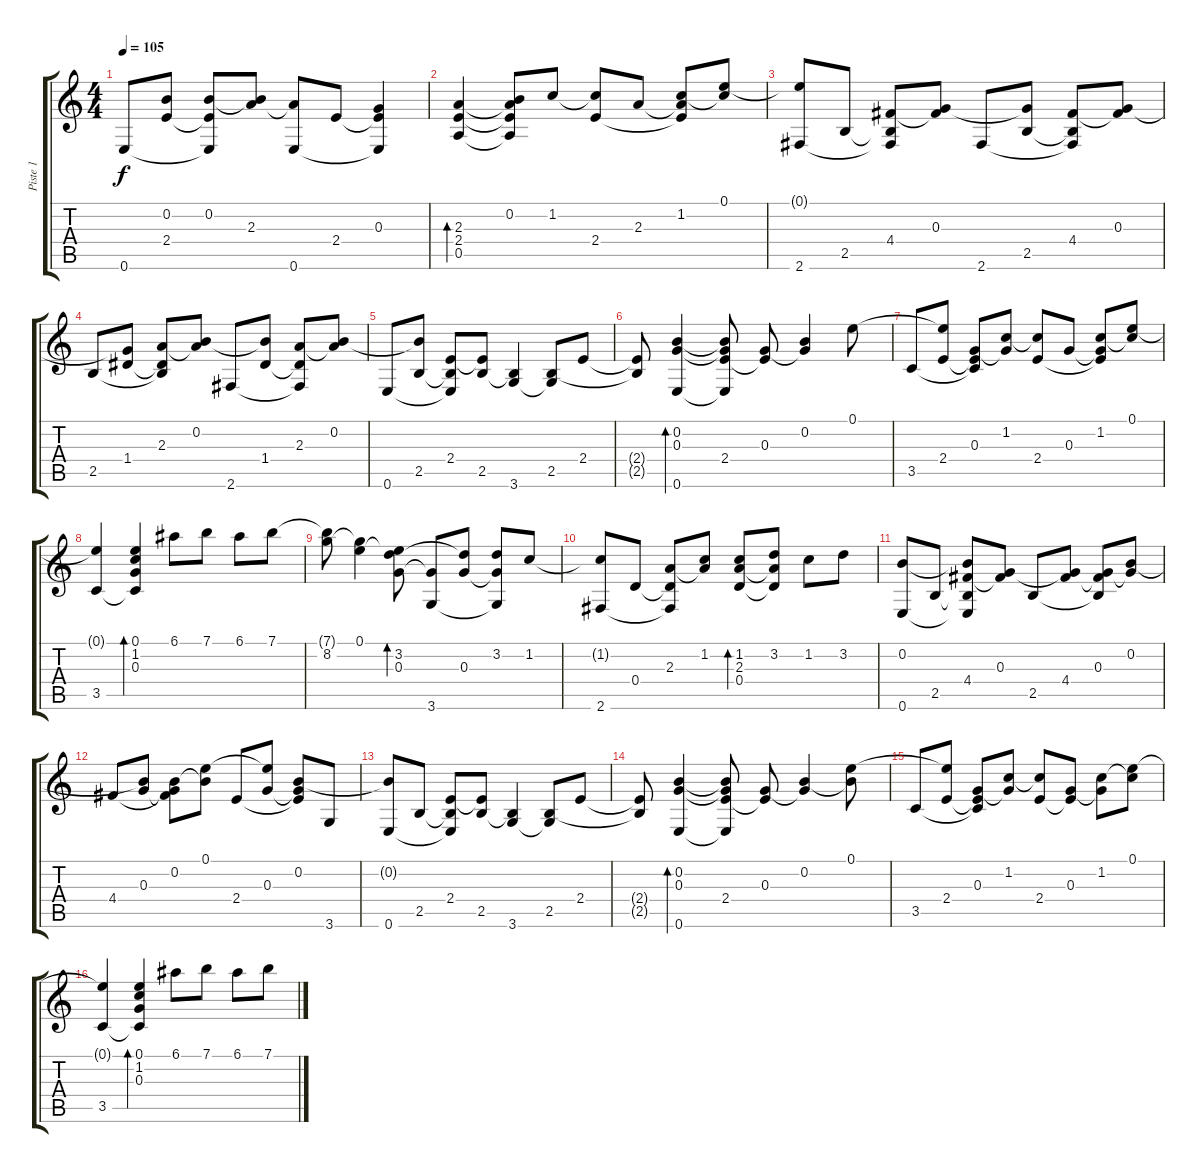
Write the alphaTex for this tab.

\track ("Piste 1" "Piste 1") {instrument acousticguitarsteel}
\staff {score tabs}
\tuning (E4 B3 G3 D3 A2 E2) {hide}
\ts (4 4)
\tempo 105
\clef g2
\ks c
0.6.8{dy f} (0.2{t} 2.4).8 (0.2 2.4{t} 0.6{t}).8 (0.2{t} 2.3).8 (2.3{t} 0.6).8 2.4.8 (0.3 2.4{t} 0.6{t}).4 |
(2.3 2.4 0.5).4{bd 240} (0.2 2.3{t} 2.4{t} 0.5{t}).8 1.2.8 (1.2{t} 2.4).8 2.3.8 (1.2 2.3{t} 2.4{t}).8 (0.1 1.2{t}).8 |
(0.1{t} 2.6).8 2.5.8 (4.4 2.5{t} 2.6{t}).8 (0.3 4.4{t}).8 2.6.8 (0.3{t} 2.5).8 (4.4 2.5{t} 2.6{t}).8 (0.3 4.4{t}).8 |
2.5.8 (0.3{t} 1.4).8 (2.3 1.4{t} 2.5{t}).8 (0.2 2.3{t}).8 2.6.8 (0.2{t} 1.4).8 (2.3 1.4{t} 2.6{t}).8 (0.2 2.3{t}).8 |
0.6.8 (0.2{t} 2.5).8 (2.4 2.5{t} 0.6{t}).8 (2.4{t} 2.5).8 (2.5{t} 3.6).4 (2.5 3.6{t}).8 2.4.8 |
(2.4{t} 2.5{t}).8 (0.2 0.3 0.6).4{bd 240} (0.2{t} 0.3{t} 2.4 0.6{t}).8 (0.3 2.4{t}).8 (0.2 0.3{t}).4 0.1.8 |
3.5.8 (0.1{t} 2.4).8 (0.3 2.4{t} 3.5{t}).8 (1.2 0.3{t}).8 (1.2{t} 2.4).8 0.3.8 (1.2 0.3{t} 2.4{t}).8 (0.1 1.2{t}).8 |
(0.1{t} 3.5).4 (0.1 1.2 0.3 3.5{t}).4{bd 240} 6.1.8 7.1.8 6.1.8 7.1.8 |
(7.1{t} 8.2).8 (0.1 8.2{t}).4 (0.1{t} 3.2 0.3).8{bd 240} (0.3{t} 3.6).8 (3.2{t} 0.3).8 (3.2 0.3{t} 3.6{t}).8 1.2.8 |
(1.2{t} 2.6).8 0.4.8 (2.3 0.4{t} 2.6{t}).8 (1.2 2.3{t}).8 (1.2 2.3 0.4).8{bd 240} (3.2 2.3{t} 0.4{t}).8 1.2.8 3.2.8 |
(0.2 0.6).8 2.5.8 (0.2{t} 4.4 2.5{t} 0.6{t}).8 (0.3 4.4{t}).8 2.5.8 (0.3{t} 4.4).8 (0.3 4.4{t} 2.5{t}).8 (0.2 0.3{t}).8 |
4.4.8 (0.2{t} 0.3).8 (0.2 0.3{t} 4.4{t}).8 (0.1 0.2{t}).8 2.4.8 (0.1{t} 0.3).8 (0.2 0.3{t} 2.4{t}).8 3.6.8 |
(0.2{t} 0.6).8 2.5.8 (2.4 2.5{t} 0.6{t}).8 (2.4{t} 2.5).8 (2.5{t} 3.6).4 (2.5 3.6{t}).8 2.4.8 |
(2.4{t} 2.5{t}).8 (0.2 0.3 0.6).4{bd 240} (0.2{t} 0.3{t} 2.4 0.6{t}).8 (0.3 2.4{t}).8 (0.2 0.3{t}).4 (0.1 0.2{t}).8 |
3.5.8 (0.1{t} 2.4).8 (0.3 2.4{t} 3.5{t}).8 (1.2 0.3{t}).8 (1.2{t} 2.4).8 (0.3 2.4{t}).8 (1.2 0.3{t}).8 (0.1 1.2{t}).8 |
(0.1{t} 3.5).4 (0.1 1.2 0.3 3.5{t}).4{bd 240} 6.1.8 7.1.8 6.1.8 7.1.8
